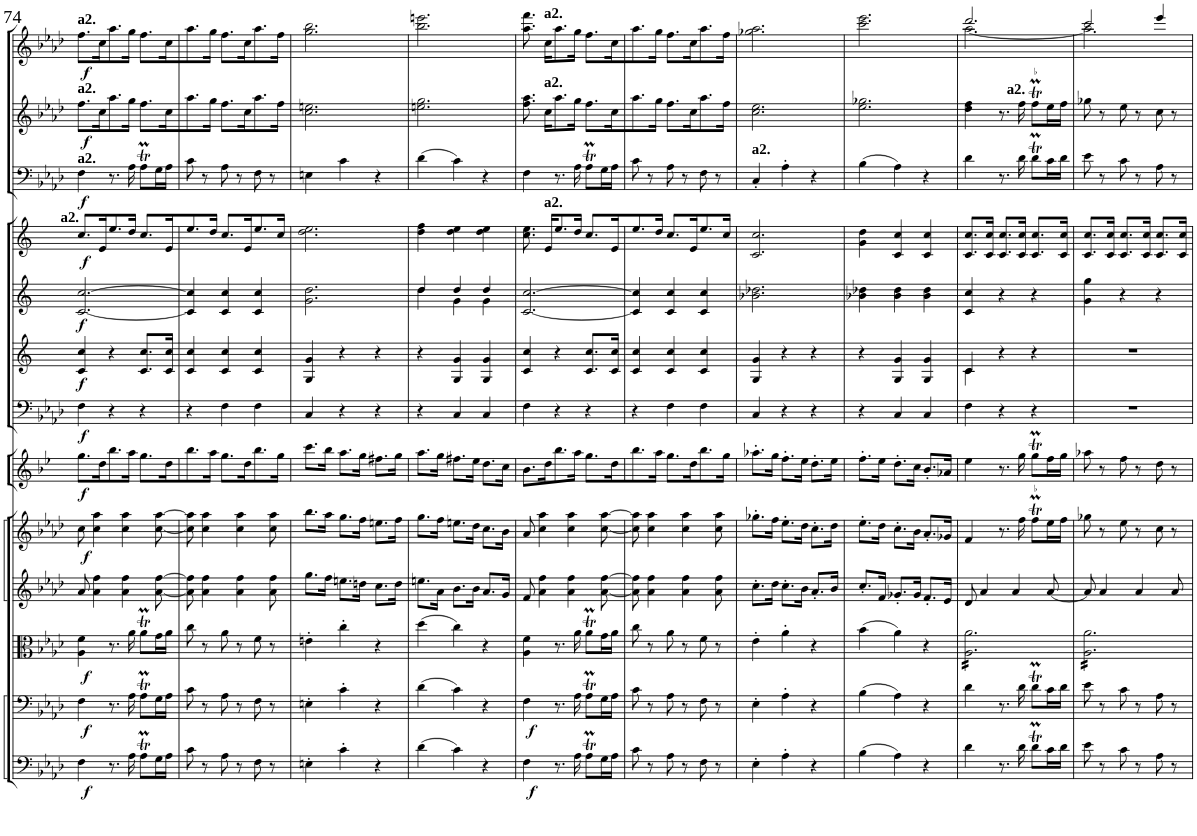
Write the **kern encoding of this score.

**kern	**dynam	**kern	**dynam	**kern	**dynam	**kern	**kern	**dynam	**kern	**dynam	**kern	**dynam	**kern	**dynam	**kern	**dynam	**kern	**dynam	**kern	**dynam	**kern	**dynam	**kern	**dynam
*part13	*part13	*part12	*part12	*part11	*part11	*part10	*part9	*part9	*part8	*part8	*part7	*part7	*part6	*part6	*part5	*part5	*part4	*part4	*part3	*part3	*part2	*part2	*part1	*part1
*staff13	*staff13	*staff12	*staff12	*staff11	*staff11	*staff10	*staff9	*staff9	*staff8	*staff8	*staff7	*staff7	*staff6	*staff6	*staff5	*staff5	*staff4	*staff4	*staff3	*staff3	*staff2	*staff2	*staff1	*staff1
*I"Double Basses	*	*I"Cellos	*	*I"Violas	*	*I"Violins II	*I"Violins I	*	*I"Clarinet in Bb	*	*I"Timpani	*	*I"Trumpet I II in F	*	*I"Horn III IV in F	*	*I"Horn I II in Ab	*	*I"Bassoon I II	*	*I"Oboe I II	*	*I"Flute I II	*
*	*	*	*	*	*	*	*	*	*I'Cl	*	*I'Timp	*	*I'Tpt	*	*I'Hn	*	*I'Hn	*	*I'Bsn	*	*I'Ob	*	*I'Fl	*
!!LO:PB:g=z
*clefF4	*	*clefF4	*	*clefC3	*	*clefG2	*clefG2	*	*clefG2	*	*clefF4	*	*clefG2	*	*clefG2	*	*clefG2	*	*clefF4	*	*clefG2	*	*clefG2	*
*Trd7c12	*	*	*	*	*	*	*	*	*Trd1c2	*	*	*	*Trd-3c-5	*	*Trd4c7	*	*Trd2c4	*	*	*	*	*	*	*
*k[b-e-a-d-]	*	*k[b-e-a-d-]	*	*k[b-e-a-d-]	*	*k[b-e-a-d-]	*k[b-e-a-d-]	*	*k[b-e-]	*	*k[b-e-a-d-]	*	*k[]	*	*k[]	*	*k[]	*	*k[b-e-a-d-]	*	*k[b-e-a-d-]	*	*k[b-e-a-d-]	*
*M3/4	*	*M3/4	*	*M3/4	*	*M3/4	*M3/4	*	*M3/4	*	*M3/4	*	*M3/4	*	*M3/4	*	*M3/4	*	*M3/4	*	*M3/4	*	*M3/4	*
=74	=74	=74	=74	=74	=74	=74	=74	=74	=74	=74	=74	=74	=74	=74	=74	=74	=74	=74	=74	=74	=74	=74	=74	=74
!	!	!	!	!	!	!	!	!	!	!	!	!	!	!	!	!	!	!	!	!	!	!	!LO:TX:a:B:t=a2.	!
!	!	!	!	!	!	!	!	!	!	!	!	!	!	!	!	!	!	!	!	!	!LO:TX:a:B:t=a2.	!	!	!
!	!	!	!	!	!	!	!	!	!	!	!	!	!	!	!	!	!	!	!LO:TX:a:B:t=a2.	!	!	!	!	!
!	!	!	!	!	!	!	!	!	!	!	!	!	!	!	!	!	!LO:TX:a:B:t=a2.	!	!	!	!	!	!	!
!	!LO:DY:b	!	!LO:DY:b	!	!LO:DY:b	!	!	!LO:DY:b	!	!LO:DY:b	!	!LO:DY:b	!	!LO:DY:b	!	!LO:DY:b	!	!LO:DY:b	!	!LO:DY:b	!	!LO:DY:b	!	!LO:DY:b
4F\	f	4F\	f	4A-\ 4f\	f	8a-/	8cc\	f	8.gg'\L	f	4F\	f	4c/ 4cc/	f	[2.c/ [2.cc/	f	8.cc'/L	f	4F\	f	8.ff'\L	f	8.ff'\L	f
.	.	.	.	.	.	4a-\ 4ff\	4cc\ 4aa-\	.	.	.	.	.	.	.	.	.	.	.	.	.	.	.	.	.
.	.	.	.	.	.	.	.	.	16dd\K	.	.	.	.	.	.	.	16e/K	.	.	.	16cc\K	.	16cc\K	.
8.r	.	8.r	.	8.r	.	.	.	.	8.bb-'\	.	4r	.	4r	.	.	.	8.ee'/	.	8.r	.	8.aa-'\	.	8.aa-'\	.
.	.	.	.	.	.	4a-\ 4ff\	4cc\ 4aa-\	.	.	.	.	.	.	.	.	.	.	.	.	.	.	.	.	.
16A-\	.	16A-\	.	16a-\	.	.	.	.	16aa\Jk	.	.	.	.	.	.	.	16dd/Jk	.	16A-\	.	16gg\Jk	.	16gg\Jk	.
8A-TM\L	.	8A-TM\L	.	8a-TM\L	.	.	.	.	8.gg'\L	.	4r	.	8.c/' 8.cc/'L	.	.	.	8.cc'/L	.	8A-TM\L	.	8.ff'\L	.	8.ff'\L	.
16G\L	.	16G\L	.	16g\L	.	[8a-\ [8ff\	[8cc\ [8aa-\	.	.	.	.	.	.	.	.	.	.	.	16G\L	.	.	.	.	.
16A-\JJ	.	16A-\JJ	.	16a-\JJ	.	.	.	.	16dd\K	.	.	.	16c/ 16cc/Jk	.	.	.	16e/K	.	16A-\JJ	.	16cc\K	.	16cc\K	.
=75	=75	=75	=75	=75	=75	=75	=75	=75	=75	=75	=75	=75	=75	=75	=75	=75	=75	=75	=75	=75	=75	=75	=75	=75
8c\	.	8c\	.	8cc\	.	8a-\] 8ff\]	8cc\] 8aa-\]	.	8.bb-'\	.	4r	.	4c/' 4cc/'	.	4c/] 4cc/]	.	8.ee'/	.	8c\	.	8.aa-'\	.	8.aa-'\	.
8r	.	8r	.	8r	.	4a-\ 4ff\	4cc\ 4aa-\	.	.	.	.	.	.	.	.	.	.	.	8r	.	.	.	.	.
.	.	.	.	.	.	.	.	.	16aa\Jk	.	.	.	.	.	.	.	16dd/Jk	.	.	.	16gg\Jk	.	16gg\Jk	.
8A-\	.	8A-\	.	8a-\	.	.	.	.	8.gg'\L	.	4F\	.	4c/' 4cc/'	.	4c/' 4cc/'	.	8.cc'/L	.	8A-\	.	8.ff'\L	.	8.ff'\L	.
8r	.	8r	.	8r	.	4a-\ 4ff\	4cc\ 4aa-\	.	.	.	.	.	.	.	.	.	.	.	8r	.	.	.	.	.
.	.	.	.	.	.	.	.	.	16dd\K	.	.	.	.	.	.	.	16e/K	.	.	.	16cc\K	.	16cc\K	.
8F\	.	8F\	.	8f\	.	.	.	.	8.bb-'\	.	4F\	.	4c/' 4cc/'	.	4c/' 4cc/'	.	8.ee'/	.	8F\	.	8.aa-'\	.	8.aa-'\	.
8r	.	8r	.	8r	.	8a-\ 8ff\	8cc\ 8aa-\	.	.	.	.	.	.	.	.	.	.	.	8r	.	.	.	.	.
.	.	.	.	.	.	.	.	.	16gg\Jk	.	.	.	.	.	.	.	16cc/Jk	.	.	.	16ff\Jk	.	16ff\Jk	.
=76	=76	=76	=76	=76	=76	=76	=76	=76	=76	=76	=76	=76	=76	=76	=76	=76	=76	=76	=76	=76	=76	=76	=76	=76
4En'\	.	4En'\	.	4en'\	.	8.gg'\L	8.bb-'\L	.	8.ccc'\L	.	4C/	.	4G/ 4g/	.	2.g\ 2.dd\	.	2.dd\ 2.ee\	.	4En'\	.	2.cc\ 2.een\	.	2.gg\ 2.bb-\	.
.	.	.	.	.	.	16ff\Jk	16aa-\Jk	.	16bb-\Jk	.	.	.	.	.	.	.	.	.	.	.	.	.	.	.
4c'\	.	4c'\	.	4cc'\	.	8.een'\L	8.gg'\L	.	8.aa'\L	.	4r	.	4r	.	.	.	.	.	4c'\	.	.	.	.	.
.	.	.	.	.	.	16ddn\Jk	16ff\Jk	.	16gg\Jk	.	.	.	.	.	.	.	.	.	.	.	.	.	.	.
4r	.	4r	.	4r	.	8.cc'\L	8.een'\L	.	8.ff#X'\L	.	4r	.	4r	.	.	.	.	.	4r	.	.	.	.	.
.	.	.	.	.	.	16dd\Jk	16ff\Jk	.	16gg\Jk	.	.	.	.	.	.	.	.	.	.	.	.	.	.	.
=77	=77	=77	=77	=77	=77	=77	=77	=77	=77	=77	=77	=77	=77	=77	=77	=77	=77	=77	=77	=77	=77	=77	=77	=77
*	*	*	*	*	*	*	*	*	*	*	*	*	*	*	*^	*	*	*	*	*	*	*	*	*
(4d-\	.	(4d-\	.	(4dd-\	.	8.een'\L	8.gg'\L	.	8.aa'\L	.	4r	.	4r	.	4dd/	4dd\	.	4dd\ 4ff\	.	(4d-\	.	2.een\ 2.gg\	.	2.bb-\ 2.eeen\	.
.	.	.	.	.	.	16a-\Jk	16ff\Jk	.	16gg\Jk	.	.	.	.	.	.	.	.	.	.	.	.	.	.	.	.
4c'\)	.	4c'\)	.	4cc'\)	.	8.b-'\L	8.een'\L	.	8.ff#X'\L	.	4C/	.	4G/' 4g/'	.	4dd/	4g\	.	4dd\ 4ee\	.	4c'\)	.	.	.	.	.
.	.	.	.	.	.	16b-\Jk	16dd-\Jk	.	16ee-\Jk	.	.	.	.	.	.	.	.	.	.	.	.	.	.	.	.
4r	.	4r	.	4r	.	8.a-'/L	8.cc'\L	.	8.dd'\L	.	4C/	.	4G/' 4g/'	.	4dd/	4g\	.	4dd\ 4ee\	.	4r	.	.	.	.	.
.	.	.	.	.	.	16g/Jk	16b-\Jk	.	16cc\Jk	.	.	.	.	.	.	.	.	.	.	.	.	.	.	.	.
*	*	*	*	*	*	*	*	*	*	*	*	*	*	*	*v	*v	*	*	*	*	*	*	*	*	*
=78	=78	=78	=78	=78	=78	=78	=78	=78	=78	=78	=78	=78	=78	=78	=78	=78	=78	=78	=78	=78	=78	=78	=78	=78
!	!LO:DY:b	!	!LO:DY:b	!	!	!	!	!	!	!	!	!	!	!	!	!	!	!	!	!	!	!	!	!
4F\	f	4F\	f	4A-\ 4f\	.	8f/	8a-/	.	8.b-'\L	.	4F\	.	4c/ 4cc/	.	[2.c/ [2.cc/	.	8.cc\' 8.ee\'	.	4F\	.	8.ff\' 8.aa-\'	.	8.aa-\' 8.fff\'	.
.	.	.	.	.	.	4a-\ 4ff\	4cc\ 4aa-\	.	.	.	.	.	.	.	.	.	.	.	.	.	.	.	.	.
!	!	!	!	!	!	!	!	!	!	!	!	!	!	!	!	!	!	!	!	!	!	!	!LO:TX:a:B:t=a2.	!
!	!	!	!	!	!	!	!	!	!	!	!	!	!	!	!	!	!	!	!	!	!LO:TX:a:B:t=a2.	!	!	!
!	!	!	!	!	!	!	!	!	!	!	!	!	!	!	!	!	!LO:TX:a:B:t=a2.	!	!	!	!	!	!	!
.	.	.	.	.	.	.	.	.	16dd\K	.	.	.	.	.	.	.	16e/KL	.	.	.	16cc\KL	.	16cc\KL	.
8.r	.	8.r	.	8.r	.	.	.	.	8.bb-'\	.	4r	.	4r	.	.	.	8.ee'/	.	8.r	.	8.aa-'\	.	8.aa-'\	.
.	.	.	.	.	.	4a-\ 4ff\	4cc\ 4aa-\	.	.	.	.	.	.	.	.	.	.	.	.	.	.	.	.	.
16A-\	.	16A-\	.	16a-\	.	.	.	.	16aa\Jk	.	.	.	.	.	.	.	16dd/Jk	.	16A-\	.	16gg\Jk	.	16gg\Jk	.
8A-TM\L	.	8A-TM\L	.	8a-TM\L	.	.	.	.	8.gg'\L	.	4r	.	8.c/' 8.cc/'L	.	.	.	8.cc'/L	.	8A-TM\L	.	8.ff'\L	.	8.ff'\L	.
16G\L	.	16G\L	.	16g\L	.	[8a-\ [8ff\	[8cc\ [8aa-\	.	.	.	.	.	.	.	.	.	.	.	16G\L	.	.	.	.	.
16A-\JJ	.	16A-\JJ	.	16a-\JJ	.	.	.	.	16dd\K	.	.	.	16c/ 16cc/Jk	.	.	.	16e/K	.	16A-\JJ	.	16cc\K	.	16cc\K	.
=79	=79	=79	=79	=79	=79	=79	=79	=79	=79	=79	=79	=79	=79	=79	=79	=79	=79	=79	=79	=79	=79	=79	=79	=79
8c\	.	8c\	.	8cc\	.	8a-\] 8ff\]	8cc\] 8aa-\]	.	8.bb-'\	.	4r	.	4c/' 4cc/'	.	4c/] 4cc/]	.	8.ee'/	.	8c\	.	8.aa-'\	.	8.aa-'\	.
8r	.	8r	.	8r	.	4a-\ 4ff\	4cc\ 4aa-\	.	.	.	.	.	.	.	.	.	.	.	8r	.	.	.	.	.
.	.	.	.	.	.	.	.	.	16aa\Jk	.	.	.	.	.	.	.	16dd/Jk	.	.	.	16gg\Jk	.	16gg\Jk	.
8A-\	.	8A-\	.	8a-\	.	.	.	.	8.gg'\L	.	4F\	.	4c/' 4cc/'	.	4c/' 4cc/'	.	8.cc'/L	.	8A-\	.	8.ff'\L	.	8.ff'\L	.
8r	.	8r	.	8r	.	4a-\ 4ff\	4cc\ 4aa-\	.	.	.	.	.	.	.	.	.	.	.	8r	.	.	.	.	.
.	.	.	.	.	.	.	.	.	16dd\K	.	.	.	.	.	.	.	16e/K	.	.	.	16cc\K	.	16cc\K	.
8F\	.	8F\	.	8f\	.	.	.	.	8.bb-'\	.	4F\	.	4c/' 4cc/'	.	4c/' 4cc/'	.	8.ee'/	.	8F\	.	8.aa-'\	.	8.aa-'\	.
8r	.	8r	.	8r	.	8a-\ 8ff\	8cc\ 8aa-\	.	.	.	.	.	.	.	.	.	.	.	8r	.	.	.	.	.
.	.	.	.	.	.	.	.	.	16gg\Jk	.	.	.	.	.	.	.	16cc/Jk	.	.	.	16ff\Jk	.	16ff\Jk	.
=80	=80	=80	=80	=80	=80	=80	=80	=80	=80	=80	=80	=80	=80	=80	=80	=80	=80	=80	=80	=80	=80	=80	=80	=80
!	!	!	!	!	!	!	!	!	!	!	!	!	!	!	!	!	!	!	!LO:TX:a:B:t=a2.	!	!	!	!	!
4E-'\	.	4E-'\	.	4e-'\	.	8.cc'\L	8.gg-X'\L	.	8.aa-X'\L	.	4C/	.	4G/ 4g/	.	2.b-X\ 2.dd-X\	.	2.c/ 2.cc/	.	4C'/	.	2.cc\ 2.ee-\	.	2.gg-X\ 2.aa-\	.
.	.	.	.	.	.	16dd-\Jk	16ff\Jk	.	16gg\Jk	.	.	.	.	.	.	.	.	.	.	.	.	.	.	.
4A-'\	.	4A-'\	.	4a-'\	.	8.cc'\L	8.ee-'\L	.	8.ff'\L	.	4r	.	4r	.	.	.	.	.	4A-'\	.	.	.	.	.
.	.	.	.	.	.	16b-\Jk	16dd-\Jk	.	16ee-\Jk	.	.	.	.	.	.	.	.	.	.	.	.	.	.	.
4r	.	4r	.	4r	.	8.a-'/L	8.cc'\L	.	8.dd'\L	.	4r	.	4r	.	.	.	.	.	4r	.	.	.	.	.
.	.	.	.	.	.	16b-/Jk	16dd-\Jk	.	16ee-\Jk	.	.	.	.	.	.	.	.	.	.	.	.	.	.	.
=81	=81	=81	=81	=81	=81	=81	=81	=81	=81	=81	=81	=81	=81	=81	=81	=81	=81	=81	=81	=81	=81	=81	=81	=81
(4B-\	.	(4B-\	.	(4b-\	.	8.cc'/L	8.ee-'\L	.	8.ff'\L	.	4r	.	4r	.	4b-X\ 4dd-X\	.	4g\ 4dd\	.	(4B-\	.	2.ee-\ 2.gg-X\	.	2.ccc\ 2.eee-\	.
.	.	.	.	.	.	16f/Jk	16dd-\Jk	.	16ee-\Jk	.	.	.	.	.	.	.	.	.	.	.	.	.	.	.
4A-'\)	.	4A-'\)	.	4a-'\)	.	8.g-X'/L	8.cc'\L	.	8.dd'\L	.	4C/	.	4G/' 4g/'	.	4b-\ 4dd-\	.	4c/ 4cc/	.	4A-'\)	.	.	.	.	.
.	.	.	.	.	.	16g-/Jk	16b-\Jk	.	16cc\Jk	.	.	.	.	.	.	.	.	.	.	.	.	.	.	.
4r	.	4r	.	4r	.	8.f'/L	8.a-'/L	.	8.b-'/L	.	4C/	.	4G/' 4g/'	.	4b-\ 4dd-\	.	4c/ 4cc/	.	4r	.	.	.	.	.
.	.	.	.	.	.	16e-/Jk	16g-X/Jk	.	16a-X/Jk	.	.	.	.	.	.	.	.	.	.	.	.	.	.	.
=82	=82	=82	=82	=82	=82	=82	=82	=82	=82	=82	=82	=82	=82	=82	=82	=82	=82	=82	=82	=82	=82	=82	=82	=82
*	*	*	*	*	*	*	*	*	*	*	*	*	*^	*	*	*	*	*	*	*	*	*	*^	*
*	*	*	*	*tremolo	*	*	*	*	*	*	*	*	*	*	*	*	*	*	*	*	*	*	*	*	*	*
4d-\	.	4d-\	.	16A-\ 16a-\LL	.	8d-/	4f/	.	4ee-\	.	4F\	.	4c/	4c\	.	4c/ 4cc/	.	8.c/' 8.cc/'L	.	4d-\	.	4dd-\ 4ff\	.	2.ddd-/	[2.aa-\	.
.	.	.	.	16A-\ 16a-\	.	.	.	.	.	.	.	.	.	.	.	.	.	.	.	.	.	.	.	.	.	.
.	.	.	.	16A-\ 16a-\	.	4a-/	.	.	.	.	.	.	.	.	.	.	.	.	.	.	.	.	.	.	.	.
.	.	.	.	16A-\ 16a-\	.	.	.	.	.	.	.	.	.	.	.	.	.	16c/ 16cc/Jk	.	.	.	.	.	.	.	.
8.r	.	8.r	.	16A-\ 16a-\	.	.	8.r	.	8.r	.	4r	.	4r	2ryy	.	4r	.	8.c/' 8.cc/'L	.	8.r	.	8.r	.	.	.	.
.	.	.	.	16A-\ 16a-\	.	.	.	.	.	.	.	.	.	.	.	.	.	.	.	.	.	.	.	.	.	.
.	.	.	.	16A-\ 16a-\	.	4a-/	.	.	.	.	.	.	.	.	.	.	.	.	.	.	.	.	.	.	.	.
!	!	!	!	!	!	!	!	!	!	!	!	!	!	!	!	!	!	!	!	!	!	!LO:TX:a:B:t=a2.	!	!	!	!
16d-\	.	16d-\	.	16A-\ 16a-\	.	.	16ff\	.	16gg\	.	.	.	.	.	.	.	.	16c/ 16cc/Jk	.	16d-\	.	16ff\	.	.	.	.
8d-TM\L	.	8d-TM\L	.	16A-\ 16a-\	.	.	8ffTM\L	.	8ggTM\L	.	4r	.	4r	.	.	4r	.	8.c/' 8.cc/'L	.	8d-MT\L	.	8ffTM\L	.	.	.	.
.	.	.	.	16A-\ 16a-\	.	.	.	.	.	.	.	.	.	.	.	.	.	.	.	.	.	.	.	.	.	.
16c\L	.	16c\L	.	16A-\ 16a-\	.	[8a-/	16ee-\L	.	16ff\L	.	.	.	.	.	.	.	.	.	.	16c\L	.	16ee-\L	.	.	.	.
16d-\JJ	.	16d-\JJ	.	16A-\ 16a-\JJ	.	.	16ff\JJ	.	16gg\JJ	.	.	.	.	.	.	.	.	16c/ 16cc/Jk	.	16d-\JJ	.	16ff\JJ	.	.	.	.
*	*	*	*	*	*	*	*	*	*	*	*	*	*v	*v	*	*	*	*	*	*	*	*	*	*	*	*
=83	=83	=83	=83	=83	=83	=83	=83	=83	=83	=83	=83	=83	=83	=83	=83	=83	=83	=83	=83	=83	=83	=83	=83	=83	=83
8e-\	.	8e-\	.	16A-\ 16a-\LL	.	8a-/]	8gg-X\	.	8aa-X\	.	2.r	.	2.r	.	4g\ 4gg\	.	8.c/' 8.cc/'L	.	8e-\	.	8gg-X\	.	2ccc/	2.aa-\]	.
.	.	.	.	16A-\ 16a-\	.	.	.	.	.	.	.	.	.	.	.	.	.	.	.	.	.	.	.	.	.
8r	.	8r	.	16A-\ 16a-\	.	4a-/	8r	.	8r	.	.	.	.	.	.	.	.	.	8r	.	8r	.	.	.	.
.	.	.	.	16A-\ 16a-\	.	.	.	.	.	.	.	.	.	.	.	.	16c/ 16cc/Jk	.	.	.	.	.	.	.	.
8c\	.	8c\	.	16A-\ 16a-\	.	.	8ee-\	.	8ff\	.	.	.	.	.	4r	.	8.c/' 8.cc/'L	.	8c\	.	8ee-\	.	.	.	.
.	.	.	.	16A-\ 16a-\	.	.	.	.	.	.	.	.	.	.	.	.	.	.	.	.	.	.	.	.	.
8r	.	8r	.	16A-\ 16a-\	.	4a-/	8r	.	8r	.	.	.	.	.	.	.	.	.	8r	.	8r	.	.	.	.
.	.	.	.	16A-\ 16a-\	.	.	.	.	.	.	.	.	.	.	.	.	16c/ 16cc/Jk	.	.	.	.	.	.	.	.
8A-\	.	8A-\	.	16A-\ 16a-\	.	.	8cc\	.	8dd\	.	.	.	.	.	4r	.	8.c/' 8.cc/'L	.	8A-\	.	8cc\	.	4eee-/	.	.
.	.	.	.	16A-\ 16a-\	.	.	.	.	.	.	.	.	.	.	.	.	.	.	.	.	.	.	.	.	.
8r	.	8r	.	16A-\ 16a-\	.	8a-/	8r	.	8r	.	.	.	.	.	.	.	.	.	8r	.	8r	.	.	.	.
.	.	.	.	16A-\ 16a-\JJ	.	.	.	.	.	.	.	.	.	.	.	.	16c/ 16cc/Jk	.	.	.	.	.	.	.	.
*	*	*	*	*Xtremolo	*	*	*	*	*	*	*	*	*	*	*	*	*	*	*	*	*	*	*	*	*
*	*	*	*	*	*	*	*	*	*	*	*	*	*	*	*	*	*	*	*	*	*	*	*v	*v	*
=	=	=	=	=	=	=	=	=	=	=	=	=	=	=	=	=	=	=	=	=	=	=	=	=
*-	*-	*-	*-	*-	*-	*-	*-	*-	*-	*-	*-	*-	*-	*-	*-	*-	*-	*-	*-	*-	*-	*-	*-	*-
